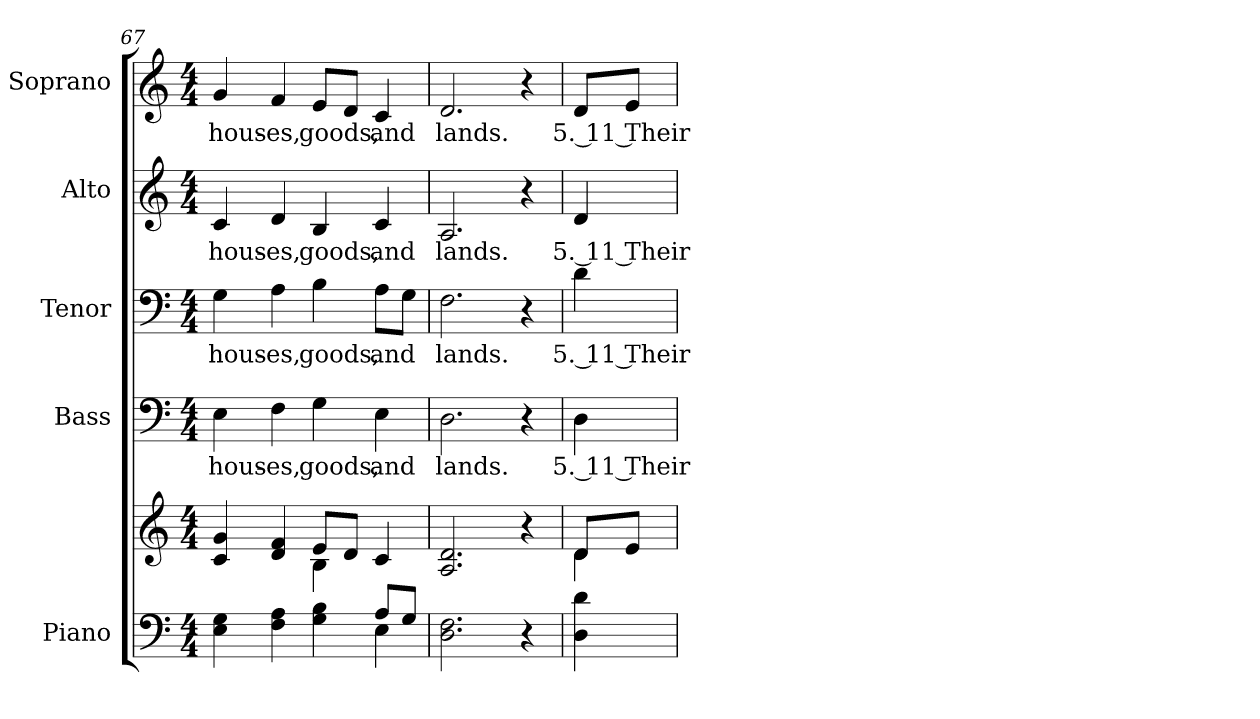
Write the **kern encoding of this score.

**kern	**kern	**kern	**text	**kern	**text	**kern	**text	**kern	**text
*part5	*part5	*part4	*part4	*part3	*part3	*part2	*part2	*part1	*part1
*staff6	*staff5	*staff4	*staff4	*staff3	*staff3	*staff2	*staff2	*staff1	*staff1
*I"Piano	*	*I"Bass	*	*I"Tenor	*	*I"Alto	*	*I"Soprano	*
*I'Pno.	*	*I'B.	*	*I'T.	*	*I'A.	*	*I'S.	*
*clefF4	*clefG2	*clefF4	*	*clefF4	*	*clefG2	*	*clefG2	*
*k[]	*k[]	*k[]	*	*k[]	*	*k[]	*	*k[]	*
*C:	*C:	*C:	*	*C:	*	*C:	*	*C:	*
*M4/4	*M4/4	*M4/4	*	*M4/4	*	*M4/4	*	*M4/4	*
=67	=67	=67	=67	=67	=67	=67	=67	=67	=67
*^	*^	*	*	*	*	*	*	*	*
!	!	!	!	!	!LO:LY:b:color=#000000	!	!	!	!	!	!
!	!	!	!	!	!	!	!LO:LY:b:color=#000000	!	!	!	!
!	!	!	!	!	!	!	!	!	!LO:LY:b:color=#000000	!	!
!	!	!	!	!	!	!	!	!	!	!	!LO:LY:b:color=#000000
4Ei\ 4Gi	2ryy	4ci/ 4gi	2ryy	4Ei\	hous-	4Gi\	hous-	4ci/	hous-	4gi/	hous-
!	!	!	!	!	!LO:LY:b:color=#000000	!	!	!	!	!	!
!	!	!	!	!	!	!	!LO:LY:b:color=#000000	!	!	!	!
!	!	!	!	!	!	!	!	!	!LO:LY:b:color=#000000	!	!
!	!	!	!	!	!	!	!	!	!	!	!LO:LY:b:color=#000000
4Fi\ 4Ai	.	4di/ 4fi	.	4Fi\	-es,	4Ai\	-es,	4di/	-es,	4fi/	-es,
!	!	!	!	!	!LO:LY:b:color=#000000	!	!	!	!	!	!
!	!	!	!	!	!	!	!LO:LY:b:color=#000000	!	!	!	!
!	!	!	!	!	!	!	!	!	!LO:LY:b:color=#000000	!	!
!	!	!	!	!	!	!	!	!	!	!	!LO:LY:b:color=#000000
4Gi\ 4Bi	4ryy	8ei/L	4Bi\	4Gi\	goods,	4Bi\	goods,	4Bi/	goods,	8ei/L	goods,
.	.	8di/J	.	.	.	.	.	.	.	8di/J	.
!	!	!	!	!	!LO:LY:b:color=#000000	!	!	!	!	!	!
!	!	!	!	!	!	!	!LO:LY:b:color=#000000	!	!	!	!
!	!	!	!	!	!	!	!	!	!LO:LY:b:color=#000000	!	!
!	!	!	!	!	!	!	!	!	!	!	!LO:LY:b:color=#000000
8Ai/L	4Ei\	4ci/	4ryy	4Ei\	and	8Ai\L	and	4ci/	and	4ci/	and
8Gi/J	.	.	.	.	.	8Gi\J	.	.	.	.	.
*v	*v	*	*	*	*	*	*	*	*	*	*
*	*v	*v	*	*	*	*	*	*	*	*
!!LO:PB:g=z
=68	=68	=68	=68	=68	=68	=68	=68	=68	=68
!	!	!	!LO:LY:b:color=#000000	!	!	!	!	!	!
!	!	!	!	!	!LO:LY:b:color=#000000	!	!	!	!
!	!	!	!	!	!	!	!LO:LY:b:color=#000000	!	!
!	!	!	!	!	!	!	!	!	!LO:LY:b:color=#000000
2.Di\ 2.Fi	2.Ai/ 2.di	2.Di\	lands.	2.Fi\	lands.	2.Ai/	lands.	2.di/	lands.
4r	4r	4r	.	4r	.	4r	.	4r	.
=69	=69	=69	=69	=69	=69	=69	=69	=69	=69
*	*^	*	*	*	*	*	*	*	*
!	!	!	!	!LO:LY:b:color=#000000	!	!	!	!	!	!
!	!	!	!	!	!	!LO:LY:b:color=#000000	!	!	!	!
!	!	!	!	!	!	!	!	!LO:LY:b:color=#000000	!	!
!	!	!	!	!	!	!	!	!	!	!LO:LY:b:color=#000000
4Di\ 4di	8di/L	4di\	4Di\	5. 11 Their	4di\	5. 11 Their	4di/	5. 11 Their	8di/L	5. 11 Their
.	8ei/J	.	.	.	.	.	.	.	8ei/J	.
*	*v	*v	*	*	*	*	*	*	*	*
=	=	=	=	=	=	=	=	=	=
*-	*-	*-	*-	*-	*-	*-	*-	*-	*-
